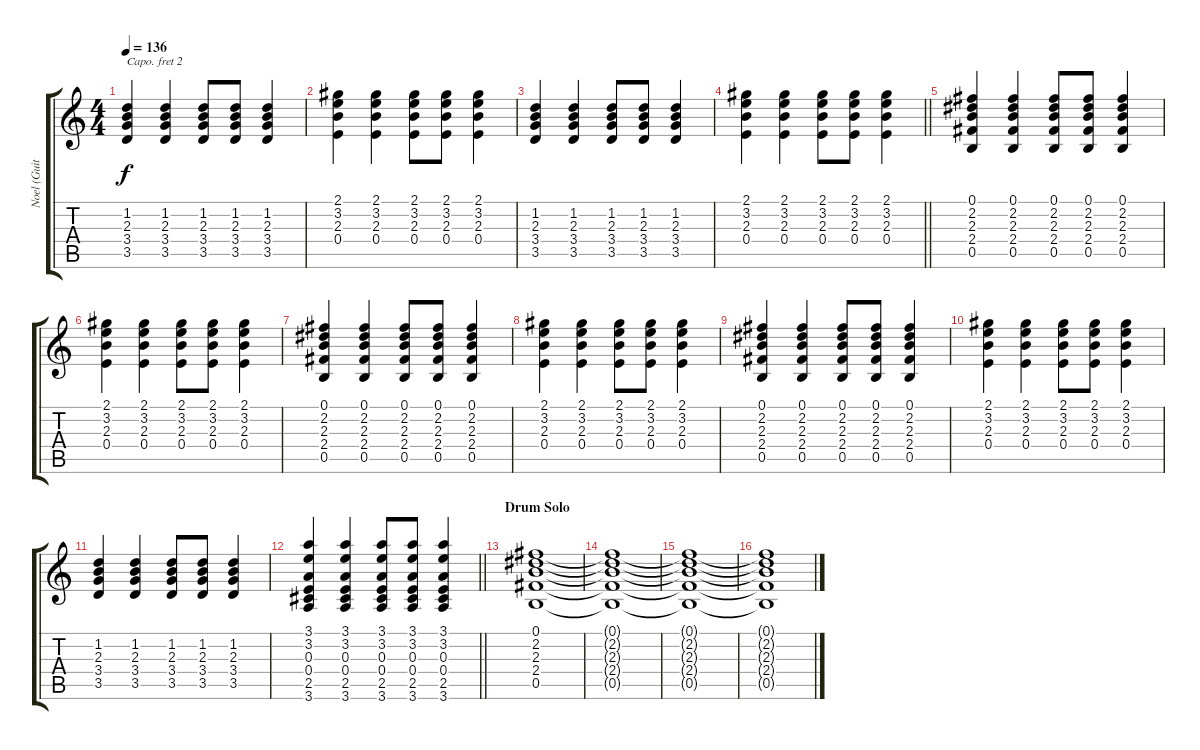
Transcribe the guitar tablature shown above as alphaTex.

\track ("Noel (Guitar 1)" "Noel (Guit") {instrument overdrivenguitar}
\staff {score tabs}
\capo 2
\tuning (E4 B3 G3 D3 A2 E2) {hide}
\ts (4 4)
\tempo 136
\clef g2
\ks c
(1.2 2.3 3.4 3.5).4{dy f} (1.2 2.3 3.4 3.5).4 (1.2 2.3 3.4 3.5).8 (1.2 2.3 3.4 3.5).8 (1.2 2.3 3.4 3.5).4 |
(2.1 3.2 2.3 0.4).4 (2.1 3.2 2.3 0.4).4 (2.1 3.2 2.3 0.4).8 (2.1 3.2 2.3 0.4).8 (2.1 3.2 2.3 0.4).4 |
(1.2 2.3 3.4 3.5).4 (1.2 2.3 3.4 3.5).4 (1.2 2.3 3.4 3.5).8 (1.2 2.3 3.4 3.5).8 (1.2 2.3 3.4 3.5).4 |
\barLineRight lightlight
(2.1 3.2 2.3 0.4).4 (2.1 3.2 2.3 0.4).4 (2.1 3.2 2.3 0.4).8 (2.1 3.2 2.3 0.4).8 (2.1 3.2 2.3 0.4).4 |
(0.1 2.2 2.3 2.4 0.5).4 (0.1 2.2 2.3 2.4 0.5).4 (0.1 2.2 2.3 2.4 0.5).8 (0.1 2.2 2.3 2.4 0.5).8 (0.1 2.2 2.3 2.4 0.5).4 |
(2.1 3.2 2.3 0.4).4 (2.1 3.2 2.3 0.4).4 (2.1 3.2 2.3 0.4).8 (2.1 3.2 2.3 0.4).8 (2.1 3.2 2.3 0.4).4 |
(0.1 2.2 2.3 2.4 0.5).4 (0.1 2.2 2.3 2.4 0.5).4 (0.1 2.2 2.3 2.4 0.5).8 (0.1 2.2 2.3 2.4 0.5).8 (0.1 2.2 2.3 2.4 0.5).4 |
(2.1 3.2 2.3 0.4).4 (2.1 3.2 2.3 0.4).4 (2.1 3.2 2.3 0.4).8 (2.1 3.2 2.3 0.4).8 (2.1 3.2 2.3 0.4).4 |
(0.1 2.2 2.3 2.4 0.5).4 (0.1 2.2 2.3 2.4 0.5).4 (0.1 2.2 2.3 2.4 0.5).8 (0.1 2.2 2.3 2.4 0.5).8 (0.1 2.2 2.3 2.4 0.5).4 |
(2.1 3.2 2.3 0.4).4 (2.1 3.2 2.3 0.4).4 (2.1 3.2 2.3 0.4).8 (2.1 3.2 2.3 0.4).8 (2.1 3.2 2.3 0.4).4 |
(1.2 2.3 3.4 3.5).4 (1.2 2.3 3.4 3.5).4 (1.2 2.3 3.4 3.5).8 (1.2 2.3 3.4 3.5).8 (1.2 2.3 3.4 3.5).4 |
\barLineRight lightlight
(3.1 3.2 0.3 0.4 2.5 3.6).4 (3.1 3.2 0.3 0.4 2.5 3.6).4 (3.1 3.2 0.3 0.4 2.5 3.6).8 (3.1 3.2 0.3 0.4 2.5 3.6).8 (3.1 3.2 0.3 0.4 2.5 3.6).4 |
\section ("" "Drum Solo")
(0.1 2.2 2.3 2.4 0.5).1 |
(0.1{t} 2.2{t} 2.3{t} 2.4{t} 0.5{t}).1 |
(0.1{t} 2.2{t} 2.3{t} 2.4{t} 0.5{t}).1 |
(0.1{t} 2.2{t} 2.3{t} 2.4{t} 0.5{t}).1
